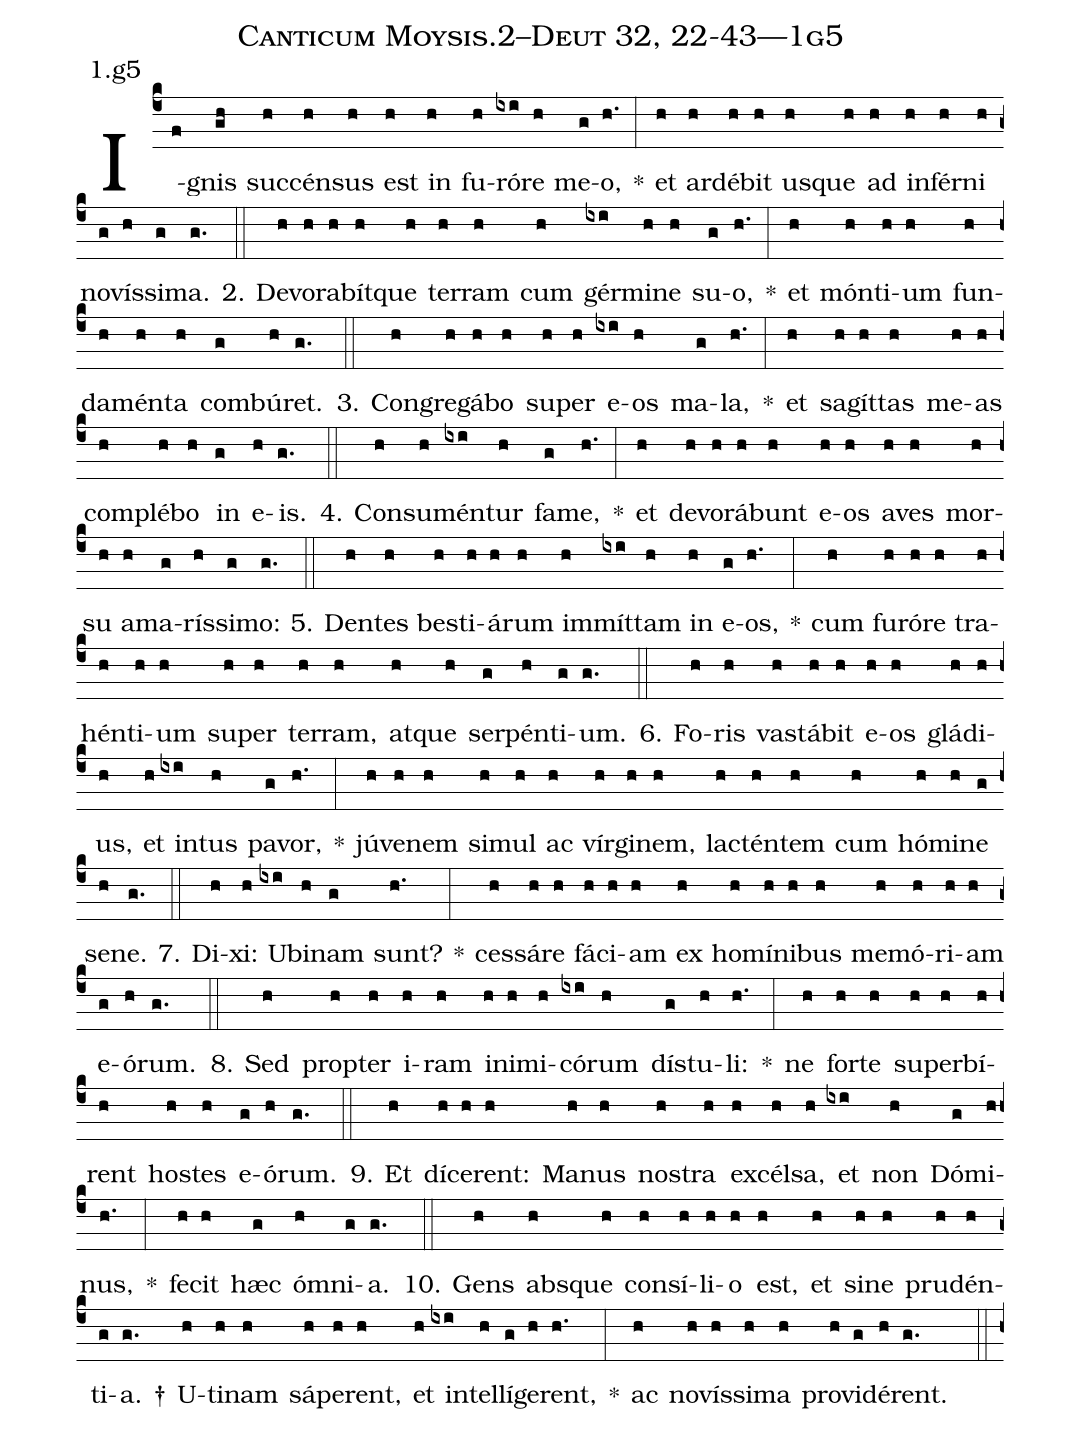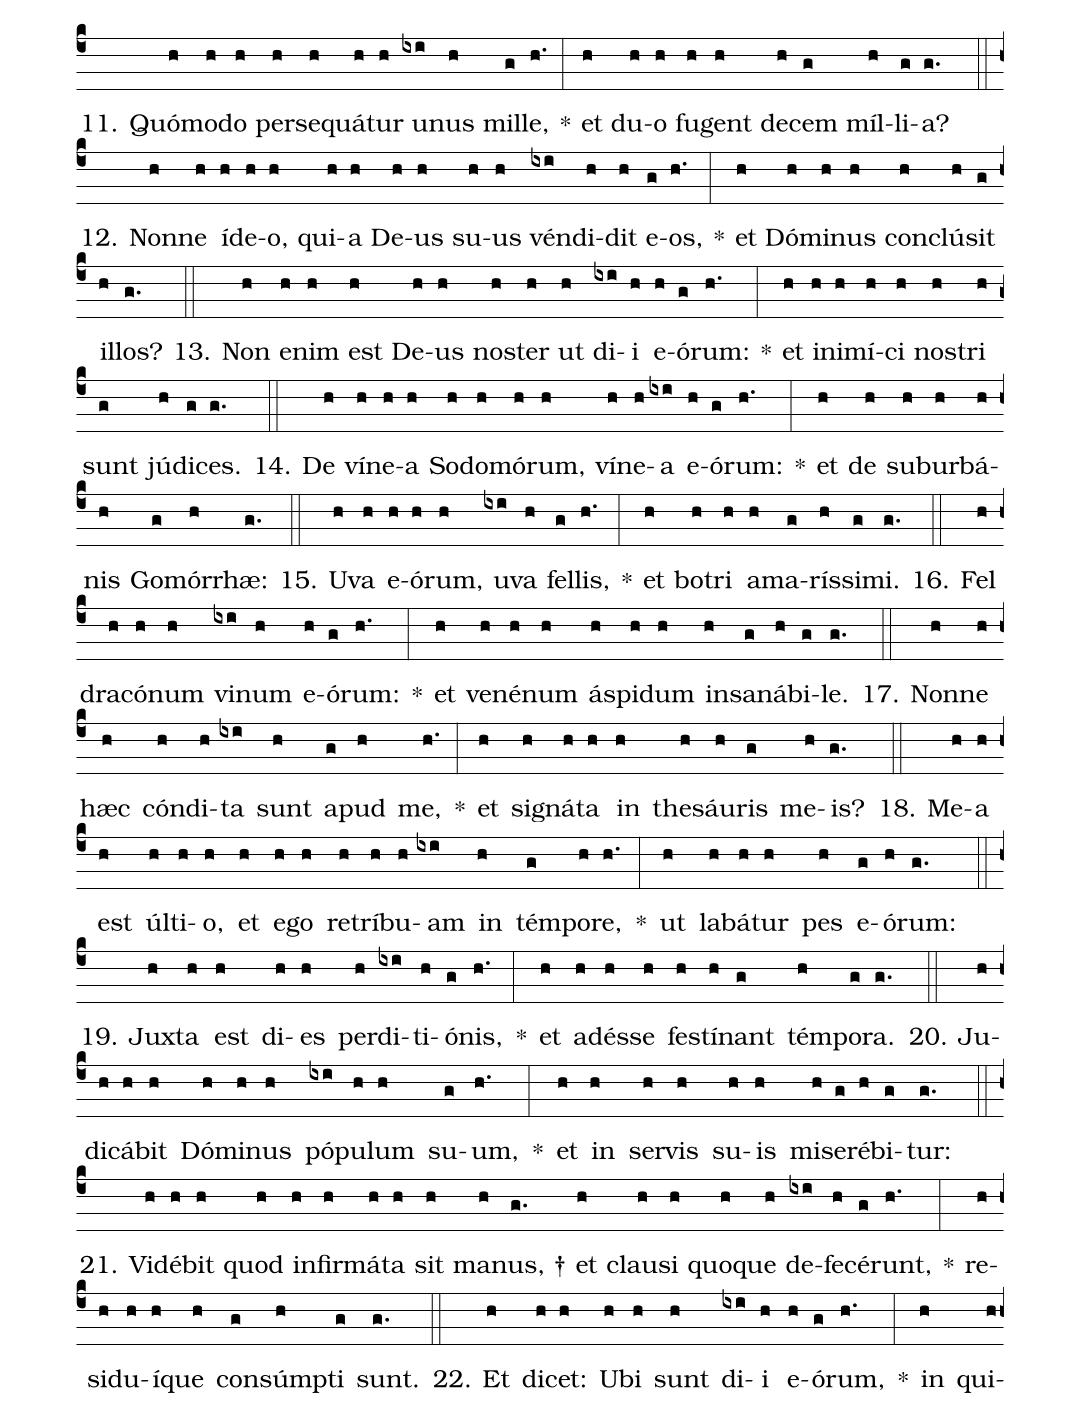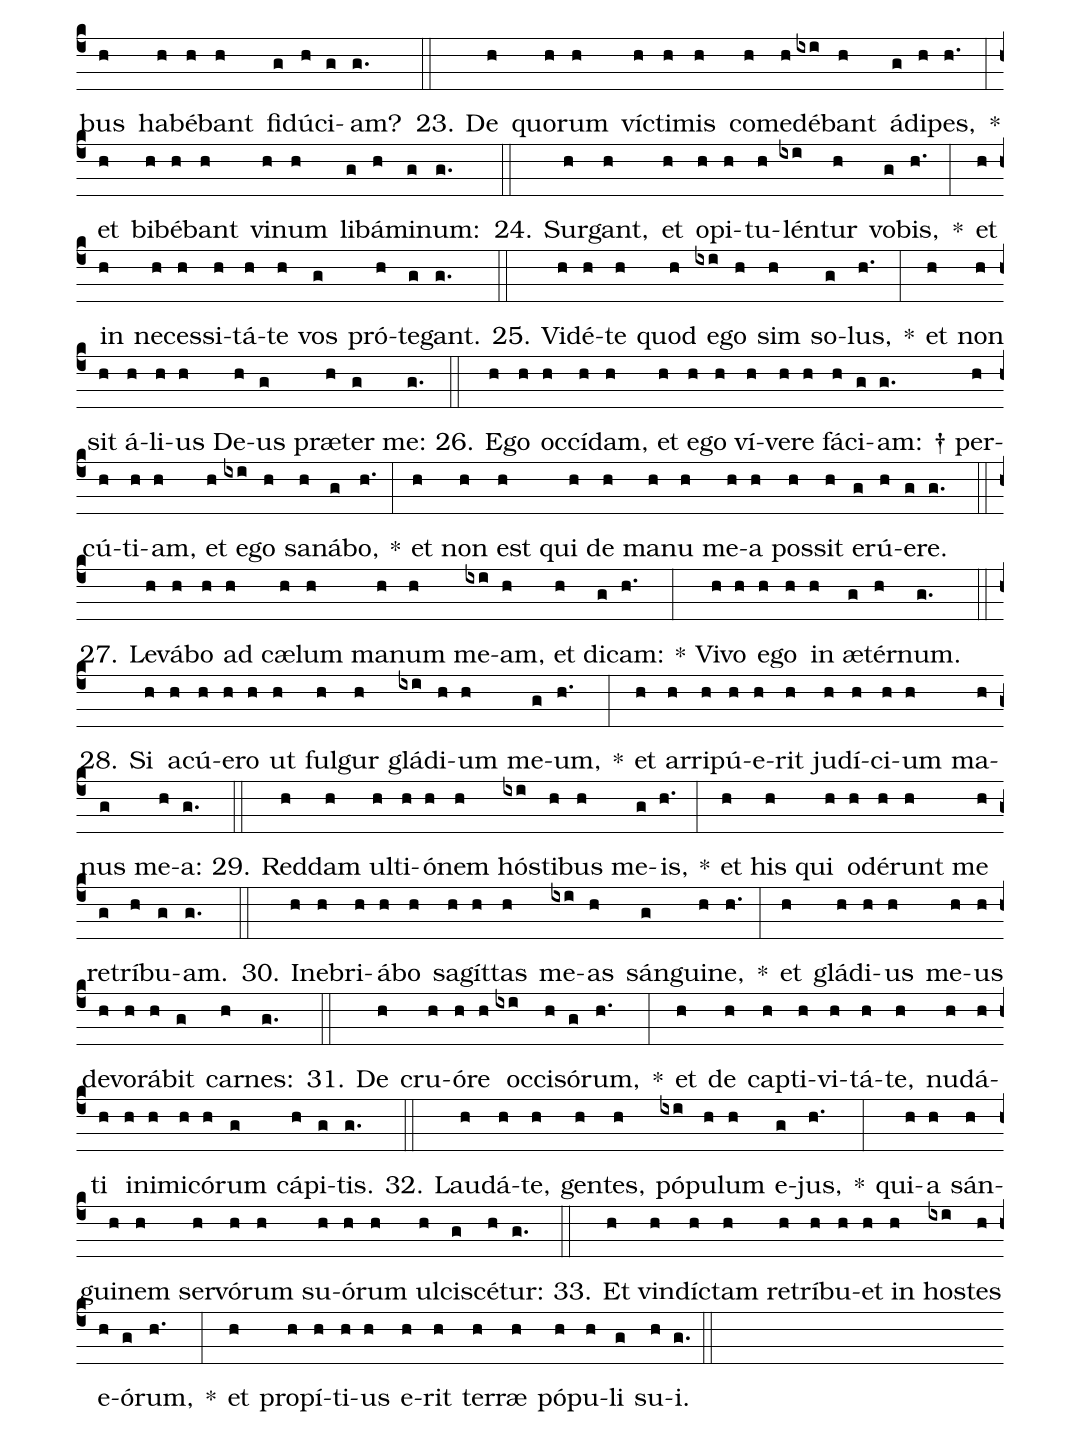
name: Canticum Moysis.2--Deut 32, 22-43---1g5;
annotation: 1.g5;
%%
(c4)I(f)gnis(gh) suc(h)cén(h)sus(h) est(h) in(h) fu(h)ró(ixi)re(h) me(g)o,(h.) *(:) et(h) ar(h)dé(h)bit(h) us(h)que(h) ad(h) in(h)fér(h)ni(h) no(g)vís(h)si(g)ma.(g.) (::)
2. De(h)vo(h)ra(h)bít(h)que(h) ter(h)ram(h) cum(h) gér(ixi)mi(h)ne(h) su(g)o,(h.) *(:) et(h) món(h)ti(h)um(h) fun(h)da(h)mén(h)ta(h) com(g)bú(h)ret.(g.) (::)
3. Con(h)gre(h)gá(h)bo(h) su(h)per(h) e(ixi)os(h) ma(g)la,(h.) *(:) et(h) sa(h)gít(h)tas(h) me(h)as(h) com(h)plé(h)bo(h) in(g) e(h)is.(g.) (::)
4. Con(h)su(h)mén(ixi)tur(h) fa(g)me,(h.) *(:) et(h) de(h)vo(h)rá(h)bunt(h) e(h)os(h) a(h)ves(h) mor(h)su(h) a(h)ma(g)rís(h)si(g)mo:(g.) (::)
5. Den(h)tes(h) bes(h)ti(h)á(h)rum(h) im(h)mít(ixi)tam(h) in(h) e(g)os,(h.) *(:) cum(h) fu(h)ró(h)re(h) tra(h)hén(h)ti(h)um(h) su(h)per(h) ter(h)ram,(h) at(h)que(h) ser(g)pén(h)ti(g)um.(g.) (::)
6. Fo(h)ris(h) vas(h)tá(h)bit(h) e(h)os(h) glá(h)di(h)us,(h) et(h) in(ixi)tus(h) pa(g)vor,(h.) *(:) jú(h)ve(h)nem(h) si(h)mul(h) ac(h) vír(h)gi(h)nem,(h) lac(h)tén(h)tem(h) cum(h) hó(h)mi(h)ne(g) se(h)ne.(g.) (::)
7. Di(h)xi:(h) U(ixi)bi(h)nam(g) sunt?(h.) *(:) ces(h)sá(h)re(h) fá(h)ci(h)am(h) ex(h) ho(h)mí(h)ni(h)bus(h) me(h)mó(h)ri(h)am(h) e(g)ó(h)rum.(g.) (::)
8. Sed(h) prop(h)ter(h) i(h)ram(h) in(h)i(h)mi(h)có(ixi)rum(h) dís(g)tu(h)li:(h.) *(:) ne(h) for(h)te(h) su(h)per(h)bí(h)rent(h) hos(h)tes(h) e(g)ó(h)rum.(g.) (::)
9. Et(h) dí(h)ce(h)rent:(h) Ma(h)nus(h) nos(h)tra(h) ex(h)cél(h)sa,(h) et(ixi) non(h) Dó(g)mi(h)nus,(h.) *(:) fe(h)cit(h) hæc(g) óm(h)ni(g)a.(g.) (::)
10. Gens(h) abs(h)que(h) con(h)sí(h)li(h)o(h) est,(h) et(h) si(h)ne(h) pru(h)dén(h)ti(g)a. †(g.) U(h)ti(h)nam(h) sá(h)pe(h)rent,(h) et(h) in(ixi)tel(h)lí(g)ge(h)rent,(h.) *(:) ac(h) no(h)vís(h)si(h)ma(h) pro(h)vi(g)dé(h)rent.(g.) (::)
11. Quó(h)mo(h)do(h) per(h)se(h)quá(h)tur(h) u(ixi)nus(h) mil(g)le,(h.) *(:) et(h) du(h)o(h) fu(h)gent(h) de(h)cem(g) míl(h)li(g)a?(g.) (::)
12. Non(h)ne(h) íd(h)e(h)o,(h) qui(h)a(h) De(h)us(h) su(h)us(h) vén(ixi)di(h)dit(h) e(g)os,(h.) *(:) et(h) Dó(h)mi(h)nus(h) con(h)clú(h)sit(g) il(h)los?(g.) (::)
13. Non(h) e(h)nim(h) est(h) De(h)us(h) nos(h)ter(h) ut(h) di(ixi)i(h) e(h)ó(g)rum:(h.) *(:) et(h) in(h)i(h)mí(h)ci(h) nos(h)tri(h) sunt(g) jú(h)di(g)ces.(g.) (::)
14. De(h) ví(h)ne(h)a(h) So(h)do(h)mó(h)rum,(h) ví(h)ne(h)a(ixi) e(h)ó(g)rum:(h.) *(:) et(h) de(h) sub(h)ur(h)bá(h)nis(h) Go(g)mór(h)rhæ:(g.) (::)
15. U(h)va(h) e(h)ó(h)rum,(h) u(ixi)va(h) fel(g)lis,(h.) *(:) et(h) bo(h)tri(h) a(h)ma(g)rís(h)si(g)mi.(g.) (::)
16. Fel(h) dra(h)có(h)num(h) vi(ixi)num(h) e(h)ó(g)rum:(h.) *(:) et(h) ve(h)né(h)num(h) ás(h)pi(h)dum(h) in(h)sa(g)ná(h)bi(g)le.(g.) (::)
17. Non(h)ne(h) hæc(h) cón(h)di(h)ta(ixi) sunt(h) a(g)pud(h) me,(h.) *(:) et(h) si(h)gná(h)ta(h) in(h) the(h)sáu(h)ris(g) me(h)is?(g.) (::)
18. Me(h)a(h) est(h) úl(h)ti(h)o,(h) et(h) e(h)go(h) re(h)trí(h)bu(h)am(ixi) in(h) tém(g)po(h)re,(h.) *(:) ut(h) la(h)bá(h)tur(h) pes(h) e(g)ó(h)rum:(g.) (::)
19. Jux(h)ta(h) est(h) di(h)es(h) per(h)di(ixi)ti(h)ó(g)nis,(h.) *(:) et(h) ad(h)és(h)se(h) fes(h)tí(h)nant(g) tém(h)po(g)ra.(g.) (::)
20. Ju(h)di(h)cá(h)bit(h) Dó(h)mi(h)nus(h) pó(ixi)pu(h)lum(h) su(g)um,(h.) *(:) et(h) in(h) ser(h)vis(h) su(h)is(h) mi(h)se(g)ré(h)bi(g)tur:(g.) (::)
21. Vi(h)dé(h)bit(h) quod(h) in(h)fir(h)má(h)ta(h) sit(h) ma(h)nus, †(g.) et(h) clau(h)si(h) quo(h)que(h) de(ixi)fe(h)cé(g)runt,(h.) *(:) re(h)si(h)du(h)í(h)que(h) con(g)súmp(h)ti(g) sunt.(g.) (::)
22. Et(h) di(h)cet:(h) U(h)bi(h) sunt(h) di(ixi)i(h) e(h)ó(g)rum,(h.) *(:) in(h) qui(h)bus(h) ha(h)bé(h)bant(h) fi(g)dú(h)ci(g)am?(g.) (::)
23. De(h) quo(h)rum(h) víc(h)ti(h)mis(h) com(h)e(h)dé(ixi)bant(h) á(g)di(h)pes,(h.) *(:) et(h) bi(h)bé(h)bant(h) vi(h)num(h) li(g)bá(h)mi(g)num:(g.) (::)
24. Sur(h)gant,(h) et(h) o(h)pi(h)tu(h)lén(ixi)tur(h) vo(g)bis,(h.) *(:) et(h) in(h) ne(h)ces(h)si(h)tá(h)te(h) vos(g) pró(h)te(g)gant.(g.) (::)
25. Vi(h)dé(h)te(h) quod(h) e(ixi)go(h) sim(h) so(g)lus,(h.) *(:) et(h) non(h) sit(h) á(h)li(h)us(h) De(h)us(g) præ(h)ter(g) me:(g.) (::)
26. E(h)go(h) oc(h)cí(h)dam,(h) et(h) e(h)go(h) ví(h)ve(h)re(h) fá(h)ci(g)am: †(g.) per(h)cú(h)ti(h)am,(h) et(h) e(ixi)go(h) sa(h)ná(g)bo,(h.) *(:) et(h) non(h) est(h) qui(h) de(h) ma(h)nu(h) me(h)a(h) pos(h)sit(h) e(g)rú(h)e(g)re.(g.) (::)
27. Le(h)vá(h)bo(h) ad(h) cæ(h)lum(h) ma(h)num(h) me(ixi)am,(h) et(h) di(g)cam:(h.) *(:) Vi(h)vo(h) e(h)go(h) in(h) æ(g)tér(h)num.(g.) (::)
28. Si(h) a(h)cú(h)e(h)ro(h) ut(h) ful(h)gur(h) glá(ixi)di(h)um(h) me(g)um,(h.) *(:) et(h) ar(h)ri(h)pú(h)e(h)rit(h) ju(h)dí(h)ci(h)um(h) ma(h)nus(g) me(h)a:(g.) (::)
29. Red(h)dam(h) ul(h)ti(h)ó(h)nem(h) hós(ixi)ti(h)bus(h) me(g)is,(h.) *(:) et(h) his(h) qui(h) o(h)dé(h)runt(h) me(h) re(g)trí(h)bu(g)am.(g.) (::)
30. In(h)e(h)bri(h)á(h)bo(h) sa(h)gít(h)tas(h) me(ixi)as(h) sán(g)gui(h)ne,(h.) *(:) et(h) glá(h)di(h)us(h) me(h)us(h) de(h)vo(h)rá(h)bit(g) car(h)nes:(g.) (::)
31. De(h) cru(h)ó(h)re(h) oc(ixi)ci(h)só(g)rum,(h.) *(:) et(h) de(h) cap(h)ti(h)vi(h)tá(h)te,(h) nu(h)dá(h)ti(h) in(h)i(h)mi(h)có(h)rum(g) cá(h)pi(g)tis.(g.) (::)
32. Lau(h)dá(h)te,(h) gen(h)tes,(h) pó(ixi)pu(h)lum(h) e(g)jus,(h.) *(:) qui(h)a(h) sán(h)gui(h)nem(h) ser(h)vó(h)rum(h) su(h)ó(h)rum(h) ul(h)ci(g)scé(h)tur:(g.) (::)
33. Et(h) vin(h)díc(h)tam(h) re(h)trí(h)bu(h)et(h) in(h) hos(ixi)tes(h) e(h)ó(g)rum,(h.) *(:) et(h) pro(h)pí(h)ti(h)us(h) e(h)rit(h) ter(h)ræ(h) pó(h)pu(h)li(g) su(h)i.(g.) (::)
